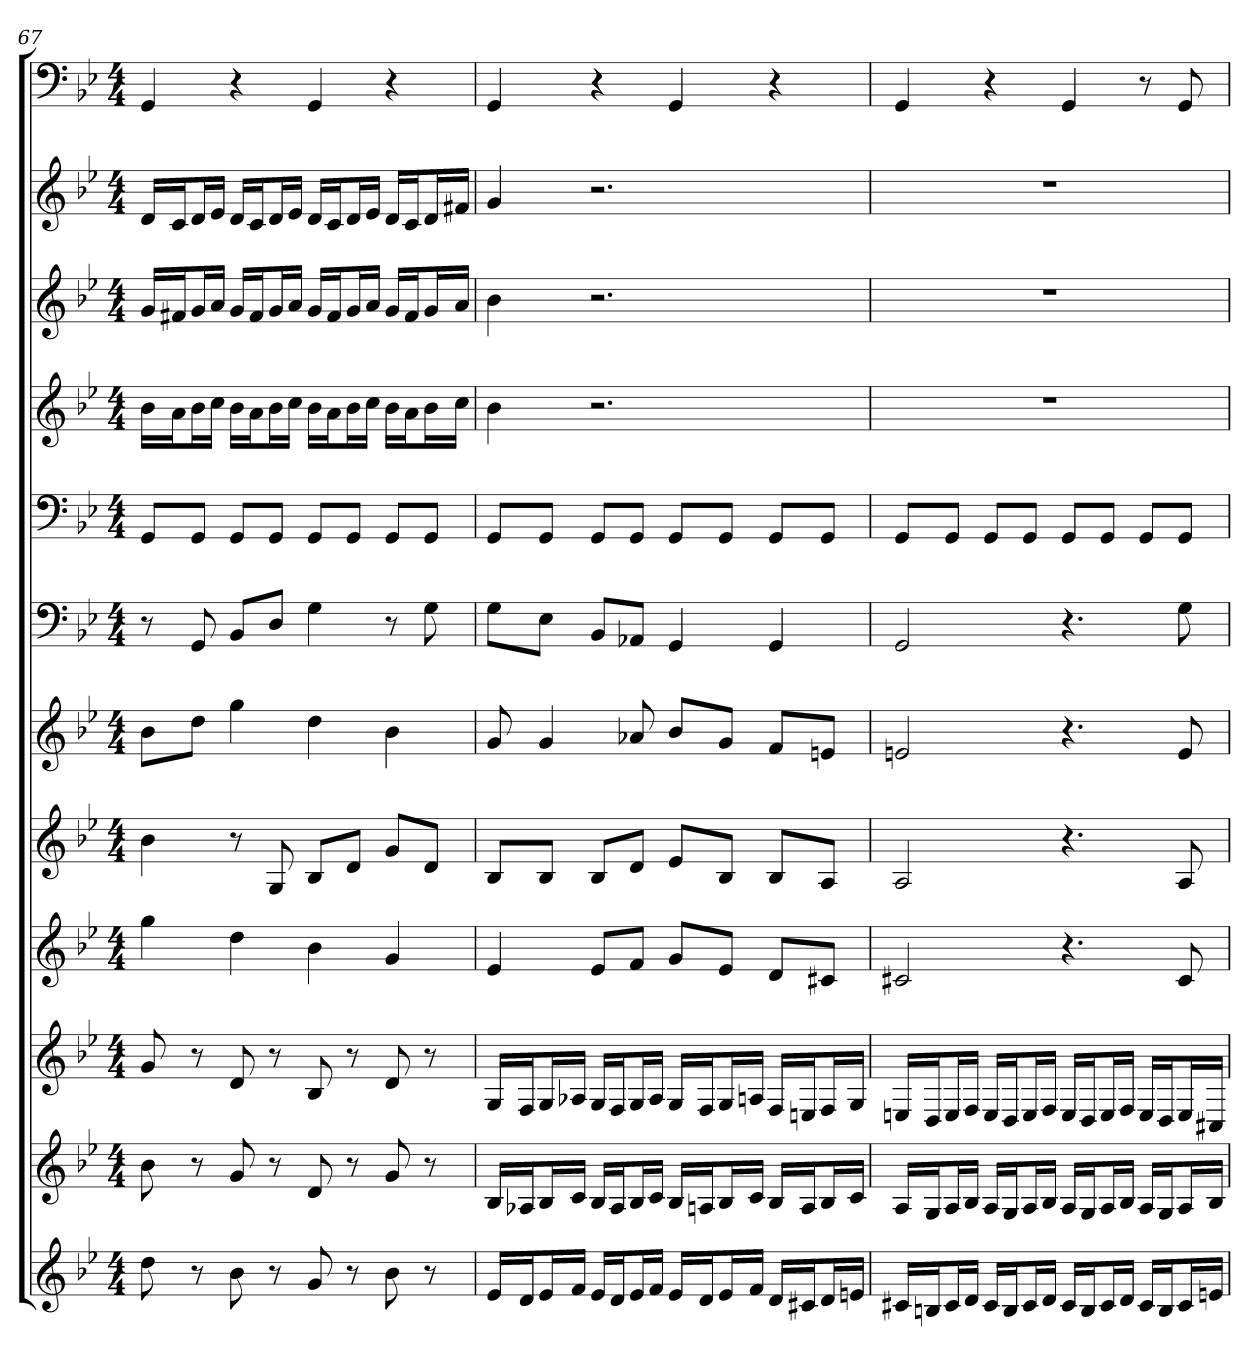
**kern	**kern	**kern	**kern	**kern	**kern	**kern	**kern	**kern	**kern	**kern	**kern
*part12	*part11	*part10	*part9	*part8	*part7	*part6	*part5	*part4	*part3	*part2	*part1
*staff12	*staff11	*staff10	*staff9	*staff8	*staff7	*staff6	*staff5	*staff4	*staff3	*staff2	*staff1
*k[b-e-]	*k[b-e-]	*k[b-e-]	*k[b-e-]	*k[b-e-]	*k[b-e-]	*k[b-e-]	*k[b-e-]	*k[b-e-]	*k[b-e-]	*k[b-e-]	*k[b-e-]
*g:	*g:	*g:	*g:	*g:	*g:	*g:	*g:	*g:	*g:	*g:	*g:
*M4/4	*M4/4	*M4/4	*M4/4	*M4/4	*M4/4	*M4/4	*M4/4	*M4/4	*M4/4	*M4/4	*M4/4
=67	=67	=67	=67	=67	=67	=67	=67	=67	=67	=67	=67
8dd	8b-	8g	4gg	4b-	8b-L	8r	8GGL	16b-LL	16gLL	16dLL	4GG
.	.	.	.	.	.	.	.	16aJ	16f#XJ	16cJ	.
8r	8r	8r	.	.	8ddJ	8GG	8GGJ	16b-L	16gL	16dL	.
.	.	.	.	.	.	.	.	16ccJJ	16aJJ	16e-JJ	.
8b-	8g	8d	4dd	8r	4gg	8BB-L	8GGL	16b-LL	16gLL	16dLL	4r
.	.	.	.	.	.	.	.	16aJ	16f#J	16cJ	.
8r	8r	8r	.	8G	.	8DJ	8GGJ	16b-L	16gL	16dL	.
.	.	.	.	.	.	.	.	16ccJJ	16aJJ	16e-JJ	.
8g	8d	8B-	4b-	8B-L	4dd	4G	8GGL	16b-LL	16gLL	16dLL	4GG
.	.	.	.	.	.	.	.	16aJ	16f#J	16cJ	.
8r	8r	8r	.	8dJ	.	.	8GGJ	16b-L	16gL	16dL	.
.	.	.	.	.	.	.	.	16ccJJ	16aJJ	16e-JJ	.
8b-	8g	8d	4g	8gL	4b-	8r	8GGL	16b-LL	16gLL	16dLL	4r
.	.	.	.	.	.	.	.	16aJ	16f#J	16cJ	.
8r	8r	8r	.	8dJ	.	8G	8GGJ	16b-L	16gL	16dL	.
.	.	.	.	.	.	.	.	16ccJJ	16aJJ	16f#XJJ	.
=68	=68	=68	=68	=68	=68	=68	=68	=68	=68	=68	=68
16e-LL	16B-LL	16GLL	4e-	8B-L	8g	8GL	8GGL	4b-	4b-	4g	4GG
16dJ	16A-XJ	16FJ	.	.	.	.	.	.	.	.	.
16e-L	16B-L	16GL	.	8B-J	4g	8E-J	8GGJ	.	.	.	.
16fJJ	16cJJ	16A-XJJ	.	.	.	.	.	.	.	.	.
16e-LL	16B-LL	16GLL	8e-L	8B-L	.	8BB-L	8GGL	2.r	2.r	2.r	4r
16dJ	16A-J	16FJ	.	.	.	.	.	.	.	.	.
16e-L	16B-L	16GL	8fJ	8dJ	8a-X	8AA-XJ	8GGJ	.	.	.	.
16fJJ	16cJJ	16A-JJ	.	.	.	.	.	.	.	.	.
16e-LL	16B-LL	16GLL	8gL	8e-L	8b-L	4GG	8GGL	.	.	.	4GG
16dJ	16AnJ	16FJ	.	.	.	.	.	.	.	.	.
16e-L	16B-L	16GL	8e-J	8B-J	8gJ	.	8GGJ	.	.	.	.
16fJJ	16cJJ	16AnJJ	.	.	.	.	.	.	.	.	.
16dLL	16B-LL	16FLL	8dL	8B-L	8fL	4GG	8GGL	.	.	.	4r
16c#XJ	16AJ	16EnJ	.	.	.	.	.	.	.	.	.
16dL	16B-L	16FL	8c#XJ	8AJ	8enJ	.	8GGJ	.	.	.	.
16enJJ	16cJJ	16GJJ	.	.	.	.	.	.	.	.	.
=69	=69	=69	=69	=69	=69	=69	=69	=69	=69	=69	=69
16c#XLL	16ALL	16EnLL	2c#X	2A	2en	2GG	8GGL	1r	1r	1r	4GG
16BnJ	16GJ	16DJ	.	.	.	.	.	.	.	.	.
16c#L	16AL	16EL	.	.	.	.	8GGJ	.	.	.	.
16dJJ	16B-JJ	16FJJ	.	.	.	.	.	.	.	.	.
16c#LL	16ALL	16ELL	.	.	.	.	8GGL	.	.	.	4r
16BJ	16GJ	16DJ	.	.	.	.	.	.	.	.	.
16c#L	16AL	16EL	.	.	.	.	8GGJ	.	.	.	.
16dJJ	16B-JJ	16FJJ	.	.	.	.	.	.	.	.	.
16c#LL	16ALL	16ELL	4.r	4.r	4.r	4.r	8GGL	.	.	.	4GG
16BJ	16GJ	16DJ	.	.	.	.	.	.	.	.	.
16c#L	16AL	16EL	.	.	.	.	8GGJ	.	.	.	.
16dJJ	16B-JJ	16FJJ	.	.	.	.	.	.	.	.	.
16c#LL	16ALL	16ELL	.	.	.	.	8GGL	.	.	.	8r
16BJ	16GJ	16DJ	.	.	.	.	.	.	.	.	.
16c#L	16AL	16EL	8c#	8A	8e	8G	8GGJ	.	.	.	8GG
16enJJ	16B-JJ	16C#XJJ	.	.	.	.	.	.	.	.	.
=	=	=	=	=	=	=	=	=	=	=	=
*-	*-	*-	*-	*-	*-	*-	*-	*-	*-	*-	*-
